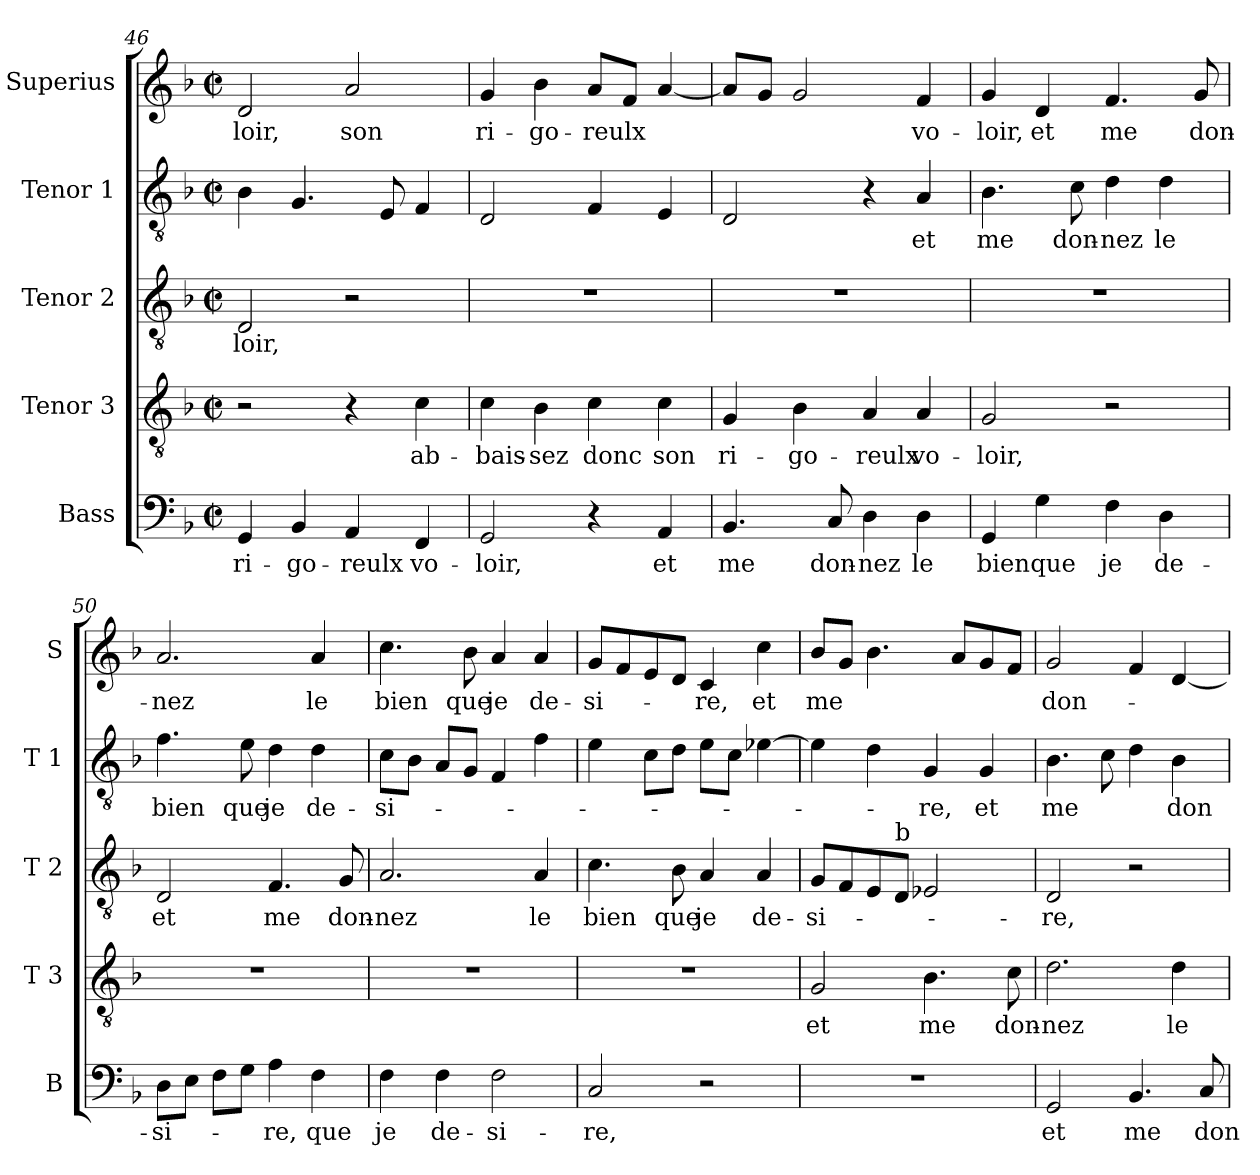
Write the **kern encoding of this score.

**kern	**text	**kern	**text	**kern	**text	**kern	**text	**kern	**text
*part5	*part5	*part4	*part4	*part3	*part3	*part2	*part2	*part1	*part1
*staff5	*staff5	*staff4	*staff4	*staff3	*staff3	*staff2	*staff2	*staff1	*staff1
*I"Bass	*	*I"Tenor 3	*	*I"Tenor 2	*	*I"Tenor 1	*	*I"Superius	*
*I'B	*	*I'T 3	*	*I'T 2	*	*I'T 1	*	*I'S	*
*clefF4	*	*clefGv2	*	*clefGv2	*	*clefGv2	*	*clefG2	*
*k[b-]	*	*k[b-]	*	*k[b-]	*	*k[b-]	*	*k[b-]	*
*F:	*	*F:	*	*F:	*	*F:	*	*F:	*
*M2/2	*	*M2/2	*	*M2/2	*	*M2/2	*	*M2/2	*
*met(c|)	*	*met(c|)	*	*met(c|)	*	*met(c|)	*	*met(c|)	*
=46	=46	=46	=46	=46	=46	=46	=46	=46	=46
4GG/	ri-	2r	.	2D/	-loir,	4B-\	.	2d/	-loir,
4BB-/	-go-	.	.	.	.	4.G/	.	.	.
4AA/	-reulx	4r	.	2r	.	.	.	2a/	son
.	.	.	.	.	.	8E/	.	.	.
4FF/	vo-	4c\	ab-	.	.	4F/	.	.	.
=47	=47	=47	=47	=47	=47	=47	=47	=47	=47
2GG/	-loir,	4c\	-bais-	1r	.	2D/	.	4g/	ri-
.	.	4B-\	-sez	.	.	.	.	4b-\	-go-
4r	.	4c\	donc	.	.	4F/	.	8a/L	-reulx
.	.	.	.	.	.	.	.	8f/J	.
4AA/	et	4c\	son	.	.	4E/	.	[4a/	.
=48	=48	=48	=48	=48	=48	=48	=48	=48	=48
4.BB-/	me	4G/	ri-	1r	.	2D/	.	8a/L]	.
.	.	.	.	.	.	.	.	8g/J	.
.	.	4B-\	-go-	.	.	.	.	2g/	.
8C/	don-	.	.	.	.	.	.	.	.
4D\	-nez	4A/	-reulx	.	.	4r	.	.	.
4D\	le	4A/	vo-	.	.	4A/	et	4f/	vo-
!!LO:LB:g=z
=49	=49	=49	=49	=49	=49	=49	=49	=49	=49
4GG/	bien	2G/	-loir,	1r	.	4.B-\	me	4g/	-loir,
4G\	que	.	.	.	.	.	.	4d/	et
.	.	.	.	.	.	8c\	don-	.	.
4F\	je	2r	.	.	.	4d\	-nez	4.f/	me
4D\	de-	.	.	.	.	4d\	le	.	.
.	.	.	.	.	.	.	.	8g/	don-
=50	=50	=50	=50	=50	=50	=50	=50	=50	=50
8D\L	-si-	1r	.	2D/	et	4.f\	bien	2.a/	-nez
8E\J	.	.	.	.	.	.	.	.	.
8F\L	.	.	.	.	.	.	.	.	.
8G\J	.	.	.	.	.	8e\	que	.	.
4A\	-re,	.	.	4.F/	me	4d\	je	.	.
4F\	que	.	.	.	.	4d\	de-	4a/	le
.	.	.	.	8G/	don-	.	.	.	.
=51	=51	=51	=51	=51	=51	=51	=51	=51	=51
4F\	je	1r	.	2.A/	-nez	8c\L	-si-	4.cc\	bien
.	.	.	.	.	.	8B-\J	.	.	.
4F\	de-	.	.	.	.	8A/L	.	.	.
.	.	.	.	.	.	8G/J	.	8b-\	que
2F\	-si-	.	.	.	.	4F/	.	4a/	je
.	.	.	.	4A/	le	4f\	.	4a/	de-
=52	=52	=52	=52	=52	=52	=52	=52	=52	=52
2C/	-re,	1r	.	4.c\	bien	4e\	.	8g/L	-si-
.	.	.	.	.	.	.	.	8f/	.
.	.	.	.	.	.	8c\L	.	8e/	.
.	.	.	.	8B-\	que	8d\J	.	8d/J	.
2r	.	.	.	4A/	je	8e\L	.	4c/	-re,
.	.	.	.	.	.	8c\J	.	.	.
.	.	.	.	4A/	de-	[4e-X\	.	4cc\	et
=53	=53	=53	=53	=53	=53	=53	=53	=53	=53
1r	.	2G/	et	8G/L	-si-	4e-\]	.	8b-/L	me
.	.	.	.	8F/	.	.	.	8g/J	.
.	.	.	.	8E/	.	4d\	.	4.b-\	.
!	!	!	!	!LO:TX:a:t=b	!	!	!	!	!
.	.	.	.	8D/J	.	.	.	.	.
.	.	4.B-\	me	2E-X/	.	4G/	-re,	.	.
.	.	.	.	.	.	.	.	8a/L	.
.	.	.	.	.	.	4G/	et	8g/	.
.	.	8c\	don-	.	.	.	.	8f/J	.
!!LO:PB:g=z
=54	=54	=54	=54	=54	=54	=54	=54	=54	=54
2GG/	et	2.d\	-nez	2D/	-re,	4.B-\	me	2g/	don-
.	.	.	.	.	.	8c\	.	.	.
4.BB-/	me	.	.	2r	.	4d\	.	4f/	.
.	.	4d\	le	.	.	4B-\	don-	[4d/	.
8C/	don-	.	.	.	.	.	.	.	.
=	=	=	=	=	=	=	=	=	=
*-	*-	*-	*-	*-	*-	*-	*-	*-	*-
